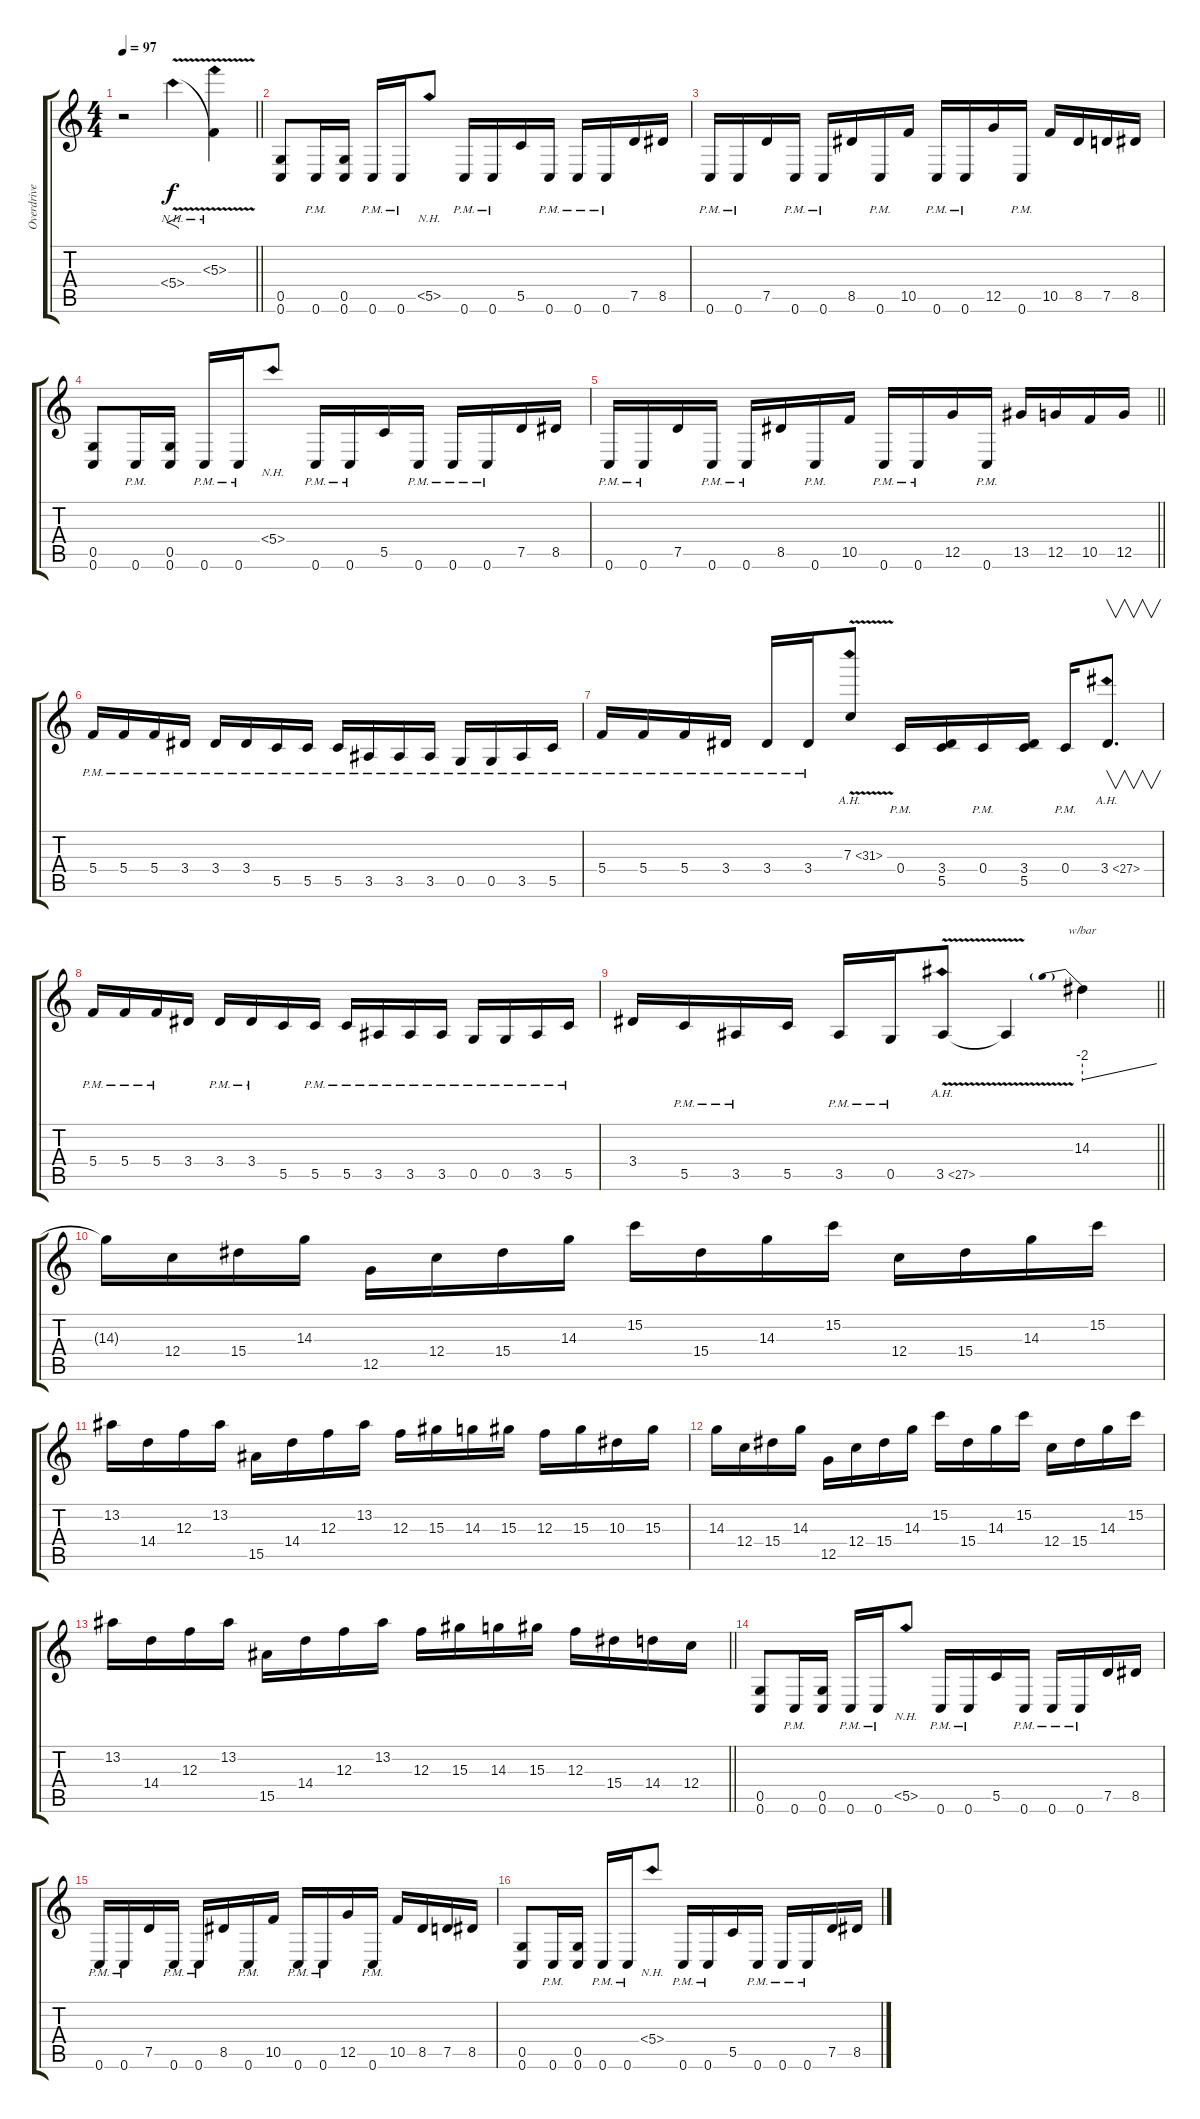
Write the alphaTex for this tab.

\track ("Overdrive" "Overdrive") {instrument distortionguitar}
\staff {score tabs}
\tuning (D4 A3 F3 C3 G2 C2) {hide}
\ts (4 4)
\tempo 97
\clef g2
\barLineRight lightlight
\ks c
r.2{dy f} 5.4{nh v}.4{f} (5.3{nh} 5.4{t}).4 |
(0.5 0.6).8 0.6{pm}.16 (0.5 0.6).16 0.6{pm}.16 0.6{pm}.16 5.5{nh}.8 0.6{pm}.16 0.6{pm}.16 5.5.16 0.6{pm}.16 0.6{pm}.16 0.6{pm}.16 7.5.16 8.5.16 |
0.6{pm}.16 0.6{pm}.16 7.5.16 0.6{pm}.16 0.6{pm}.16 8.5.16 0.6{pm}.16 10.5.16 0.6{pm}.16 0.6{pm}.16 12.5.16 0.6{pm}.16 10.5.16 8.5.16 7.5.16 8.5.16 |
(0.5 0.6).8 0.6{pm}.16 (0.5 0.6).16 0.6{pm}.16 0.6{pm}.16 5.4{nh}.8 0.6{pm}.16 0.6{pm}.16 5.5.16 0.6{pm}.16 0.6{pm}.16 0.6{pm}.16 7.5.16 8.5.16 |
\barLineRight lightlight
0.6{pm}.16 0.6{pm}.16 7.5.16 0.6{pm}.16 0.6{pm}.16 8.5.16 0.6{pm}.16 10.5.16 0.6{pm}.16 0.6{pm}.16 12.5.16 0.6{pm}.16 13.5.16 12.5.16 10.5.16 12.5.16 |
5.4{pm}.16 5.4{pm}.16 5.4{pm}.16 3.4{pm}.16 3.4{pm}.16 3.4{pm}.16 5.5{pm}.16 5.5{pm}.16 5.5{pm}.16 3.5{pm}.16 3.5{pm}.16 3.5{pm}.16 0.5{pm}.16 0.5{pm}.16 3.5{pm}.16 5.5{pm}.16 |
5.4{pm}.16 5.4{pm}.16 5.4{pm}.16 3.4{pm}.16 3.4{pm}.16 3.4{pm}.16 7.3{ah 24 v}.8 0.4{pm}.16 (3.4 5.5).16 0.4{pm}.16 (3.4 5.5).16 0.4{pm}.16 3.4{ah 24}.8{v d} |
5.4{pm}.16 5.4{pm}.16 5.4{pm}.16 3.4.16 3.4{pm}.16 3.4{pm}.16 5.5.16 5.5{pm}.16 5.5{pm}.16 3.5{pm}.16 3.5{pm}.16 3.5{pm}.16 0.5{pm}.16 0.5{pm}.16 3.5{pm}.16 5.5{pm}.16 |
\barLineRight lightlight
3.4.16 5.5{pm}.16 3.5{pm}.16 5.5.16 3.5{pm}.16 0.5{pm}.16 3.5{ah 24 v}.8 3.5{v t}.4 14.3.4{tbe (predivedive default 0 -8 60 0)} |
14.3{t}.16 12.4.16 15.4.16 14.3.16 12.5.16 12.4.16 15.4.16 14.3.16 15.2.16 15.4.16 14.3.16 15.2.16 12.4.16 15.4.16 14.3.16 15.2.16 |
13.2.16 14.4.16 12.3.16 13.2.16 15.5.16 14.4.16 12.3.16 13.2.16 12.3.16 15.3.16 14.3.16 15.3.16 12.3.16 15.3.16 10.3.16 15.3.16 |
14.3.16 12.4.16 15.4.16 14.3.16 12.5.16 12.4.16 15.4.16 14.3.16 15.2.16 15.4.16 14.3.16 15.2.16 12.4.16 15.4.16 14.3.16 15.2.16 |
\barLineRight lightlight
13.2.16 14.4.16 12.3.16 13.2.16 15.5.16 14.4.16 12.3.16 13.2.16 12.3.16 15.3.16 14.3.16 15.3.16 12.3.16 15.4.16 14.4.16 12.4.16 |
(0.5 0.6).8 0.6{pm}.16 (0.5 0.6).16 0.6{pm}.16 0.6{pm}.16 5.5{nh}.8 0.6{pm}.16 0.6{pm}.16 5.5.16 0.6{pm}.16 0.6{pm}.16 0.6{pm}.16 7.5.16 8.5.16 |
0.6{pm}.16 0.6{pm}.16 7.5.16 0.6{pm}.16 0.6{pm}.16 8.5.16 0.6{pm}.16 10.5.16 0.6{pm}.16 0.6{pm}.16 12.5.16 0.6{pm}.16 10.5.16 8.5.16 7.5.16 8.5.16 |
(0.5 0.6).8 0.6{pm}.16 (0.5 0.6).16 0.6{pm}.16 0.6{pm}.16 5.4{nh}.8 0.6{pm}.16 0.6{pm}.16 5.5.16 0.6{pm}.16 0.6{pm}.16 0.6{pm}.16 7.5.16 8.5.16
